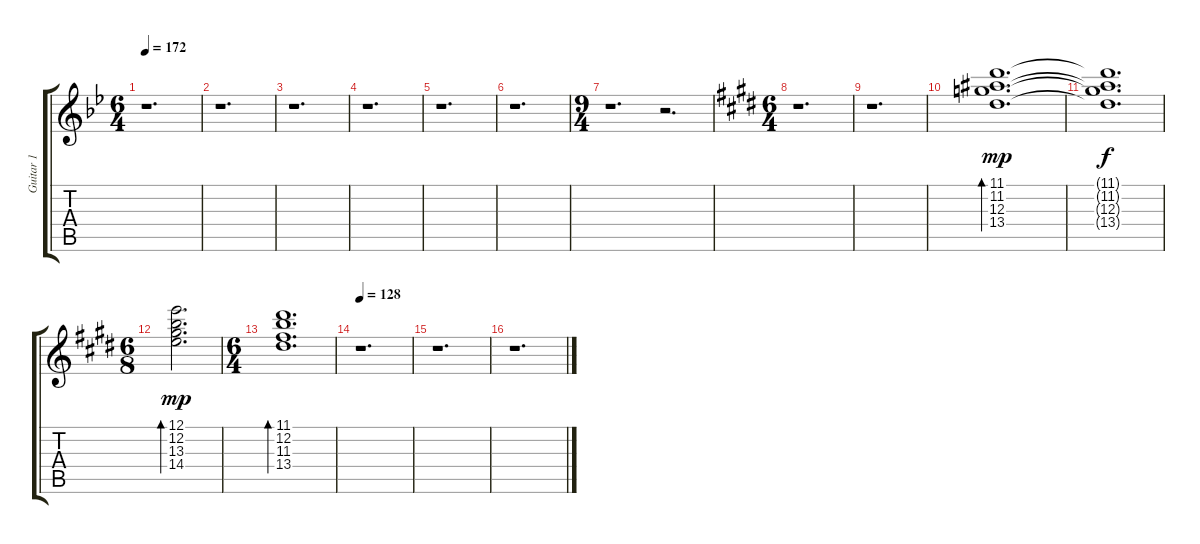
\track ("Guitar 1" "Guitar 1") {instrument acousticguitarnylon}
\staff {score tabs}
\tuning (E4 B3 G3 D3 A2 E2) {hide}
\ts (6 4)
\tempo 172
\clef g2
\ks gminor
r.1{d dy f} |
r.1{d} |
r.1{d} |
r.1{d} |
r.1{d} |
r.1{d} |
\ts (9 4)
r.1{d} r.2{d} |
\ts (6 4)
\ks e
r.1{d} |
r.1{d} |
(11.1 11.2 12.3 13.4).1{d bd 60 dy mp} |
(11.1{t} 11.2{t} 12.3{t} 13.4{t}).1{d dy f} |
\ts (6 8)
(12.1 12.2 13.3 14.4).2{d bd 60 dy mp} |
\ts (6 4)
(11.1 12.2 11.3 13.4).1{d bd 60} |
\tempo 128
r.1{d} |
r.1{d} |
r.1{d}
